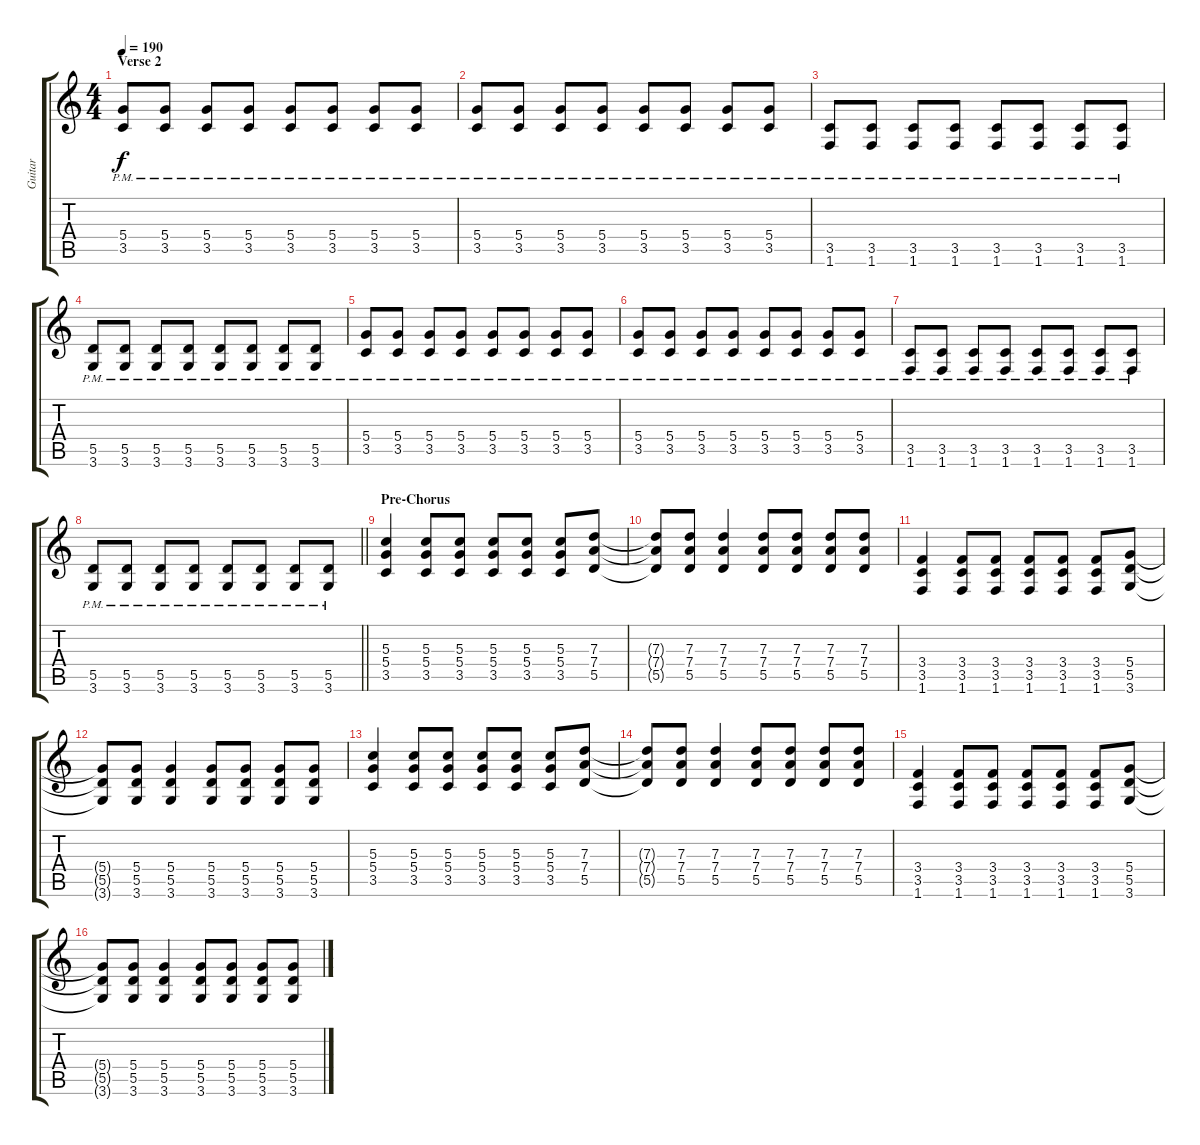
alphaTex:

\track ("Guitar" "Guitar") {instrument distortionguitar}
\staff {score tabs}
\tuning (E4 B3 G3 D3 A2 E2) {hide}
\ts (4 4)
\section ("" "Verse 2")
\tempo 190
\clef g2
\ks c
(5.4{pm} 3.5{pm}).8{dy f} (5.4{pm} 3.5{pm}).8 (5.4{pm} 3.5{pm}).8 (5.4{pm} 3.5{pm}).8 (5.4{pm} 3.5{pm}).8 (5.4{pm} 3.5{pm}).8 (5.4{pm} 3.5{pm}).8 (5.4{pm} 3.5{pm}).8 |
(5.4{pm} 3.5{pm}).8 (5.4{pm} 3.5{pm}).8 (5.4{pm} 3.5{pm}).8 (5.4{pm} 3.5{pm}).8 (5.4{pm} 3.5{pm}).8 (5.4{pm} 3.5{pm}).8 (5.4{pm} 3.5{pm}).8 (5.4{pm} 3.5{pm}).8 |
(3.5{pm} 1.6{pm}).8 (3.5{pm} 1.6{pm}).8 (3.5{pm} 1.6{pm}).8 (3.5{pm} 1.6{pm}).8 (3.5{pm} 1.6{pm}).8 (3.5{pm} 1.6{pm}).8 (3.5{pm} 1.6{pm}).8 (3.5{pm} 1.6{pm}).8 |
(5.5{pm} 3.6{pm}).8 (5.5{pm} 3.6{pm}).8 (5.5{pm} 3.6{pm}).8 (5.5{pm} 3.6{pm}).8 (5.5{pm} 3.6{pm}).8 (5.5{pm} 3.6{pm}).8 (5.5{pm} 3.6{pm}).8 (5.5{pm} 3.6{pm}).8 |
(5.4{pm} 3.5{pm}).8 (5.4{pm} 3.5{pm}).8 (5.4{pm} 3.5{pm}).8 (5.4{pm} 3.5{pm}).8 (5.4{pm} 3.5{pm}).8 (5.4{pm} 3.5{pm}).8 (5.4{pm} 3.5{pm}).8 (5.4{pm} 3.5{pm}).8 |
(5.4{pm} 3.5{pm}).8 (5.4{pm} 3.5{pm}).8 (5.4{pm} 3.5{pm}).8 (5.4{pm} 3.5{pm}).8 (5.4{pm} 3.5{pm}).8 (5.4{pm} 3.5{pm}).8 (5.4{pm} 3.5{pm}).8 (5.4{pm} 3.5{pm}).8 |
(3.5{pm} 1.6{pm}).8 (3.5{pm} 1.6{pm}).8 (3.5{pm} 1.6{pm}).8 (3.5{pm} 1.6{pm}).8 (3.5{pm} 1.6{pm}).8 (3.5{pm} 1.6{pm}).8 (3.5{pm} 1.6{pm}).8 (3.5{pm} 1.6{pm}).8 |
\barLineRight lightlight
(5.5{pm} 3.6{pm}).8 (5.5{pm} 3.6{pm}).8 (5.5{pm} 3.6{pm}).8 (5.5{pm} 3.6{pm}).8 (5.5{pm} 3.6{pm}).8 (5.5{pm} 3.6{pm}).8 (5.5{pm} 3.6{pm}).8 (5.5{pm} 3.6{pm}).8 |
\section ("" "Pre-Chorus")
(5.3 5.4 3.5).4 (5.3 5.4 3.5).8 (5.3 5.4 3.5).8 (5.3 5.4 3.5).8 (5.3 5.4 3.5).8 (5.3 5.4 3.5).8 (7.3 7.4 5.5).8 |
(7.3{t} 7.4{t} 5.5{t}).8 (7.3 7.4 5.5).8 (7.3 7.4 5.5).4 (7.3 7.4 5.5).8 (7.3 7.4 5.5).8 (7.3 7.4 5.5).8 (7.3 7.4 5.5).8 |
(3.4 3.5 1.6).4 (3.4 3.5 1.6).8 (3.4 3.5 1.6).8 (3.4 3.5 1.6).8 (3.4 3.5 1.6).8 (3.4 3.5 1.6).8 (5.4 5.5 3.6).8 |
(5.4{t} 5.5{t} 3.6{t}).8 (5.4 5.5 3.6).8 (5.4 5.5 3.6).4 (5.4 5.5 3.6).8 (5.4 5.5 3.6).8 (5.4 5.5 3.6).8 (5.4 5.5 3.6).8 |
(5.3 5.4 3.5).4 (5.3 5.4 3.5).8 (5.3 5.4 3.5).8 (5.3 5.4 3.5).8 (5.3 5.4 3.5).8 (5.3 5.4 3.5).8 (7.3 7.4 5.5).8 |
(7.3{t} 7.4{t} 5.5{t}).8 (7.3 7.4 5.5).8 (7.3 7.4 5.5).4 (7.3 7.4 5.5).8 (7.3 7.4 5.5).8 (7.3 7.4 5.5).8 (7.3 7.4 5.5).8 |
(3.4 3.5 1.6).4 (3.4 3.5 1.6).8 (3.4 3.5 1.6).8 (3.4 3.5 1.6).8 (3.4 3.5 1.6).8 (3.4 3.5 1.6).8 (5.4 5.5 3.6).8 |
(5.4{t} 5.5{t} 3.6{t}).8 (5.4 5.5 3.6).8 (5.4 5.5 3.6).4 (5.4 5.5 3.6).8 (5.4 5.5 3.6).8 (5.4 5.5 3.6).8 (5.4 5.5 3.6).8
